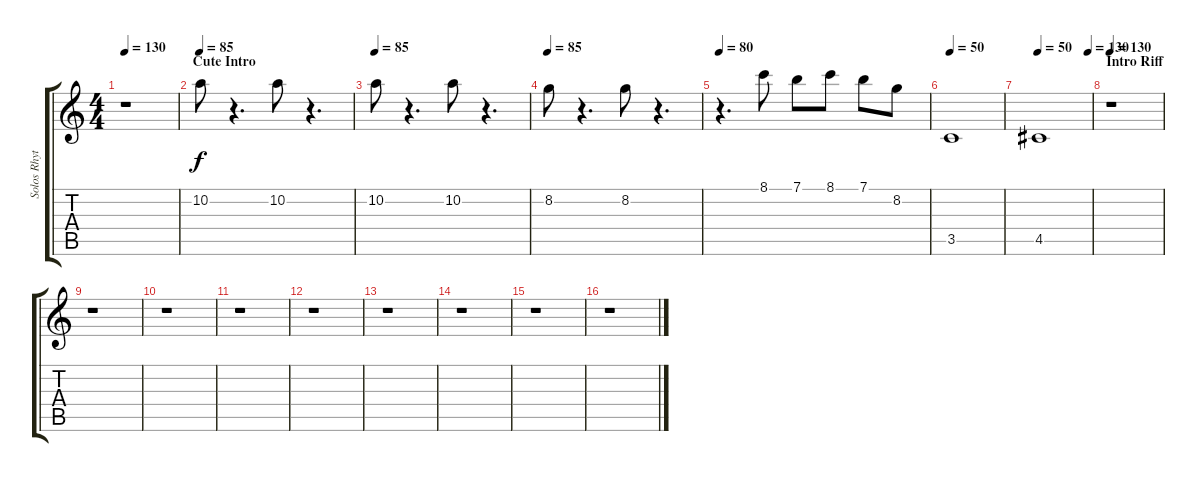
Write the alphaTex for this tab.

\track ("Solos Rhythm" "Solos Rhyt") {instrument overdrivenguitar}
\staff {score tabs}
\tuning (E4 B3 G3 D3 A2 E2) {hide}
\ts (4 4)
\tempo 130
\clef g2
\ks c
r.1{dy f instrument overdrivenguitar} |
\section ("" "Cute Intro")
\tempo 85
10.2.8{instrument musicbox} r.4{d} 10.2.8 r.4{d} |
\tempo 85
10.2.8{instrument musicbox} r.4{d} 10.2.8{instrument musicbox} r.4{d} |
\tempo 85
8.2.8{instrument musicbox} r.4{d} 8.2.8{instrument musicbox} r.4{d} |
\tempo 80
r.4{d} 8.1.8{instrument musicbox} 7.1.8 8.1.8 7.1.8 8.2.8 |
\tempo 50
3.5.1{instrument gunshot} |
\tempo 50
\tempo (130 0.9375)
4.5.1{instrument gunshot} |
\section ("" "Intro Riff")
\tempo 130
r.1{instrument overdrivenguitar} |
r.1 |
r.1 |
r.1 |
r.1 |
r.1 |
r.1 |
r.1 |
r.1
